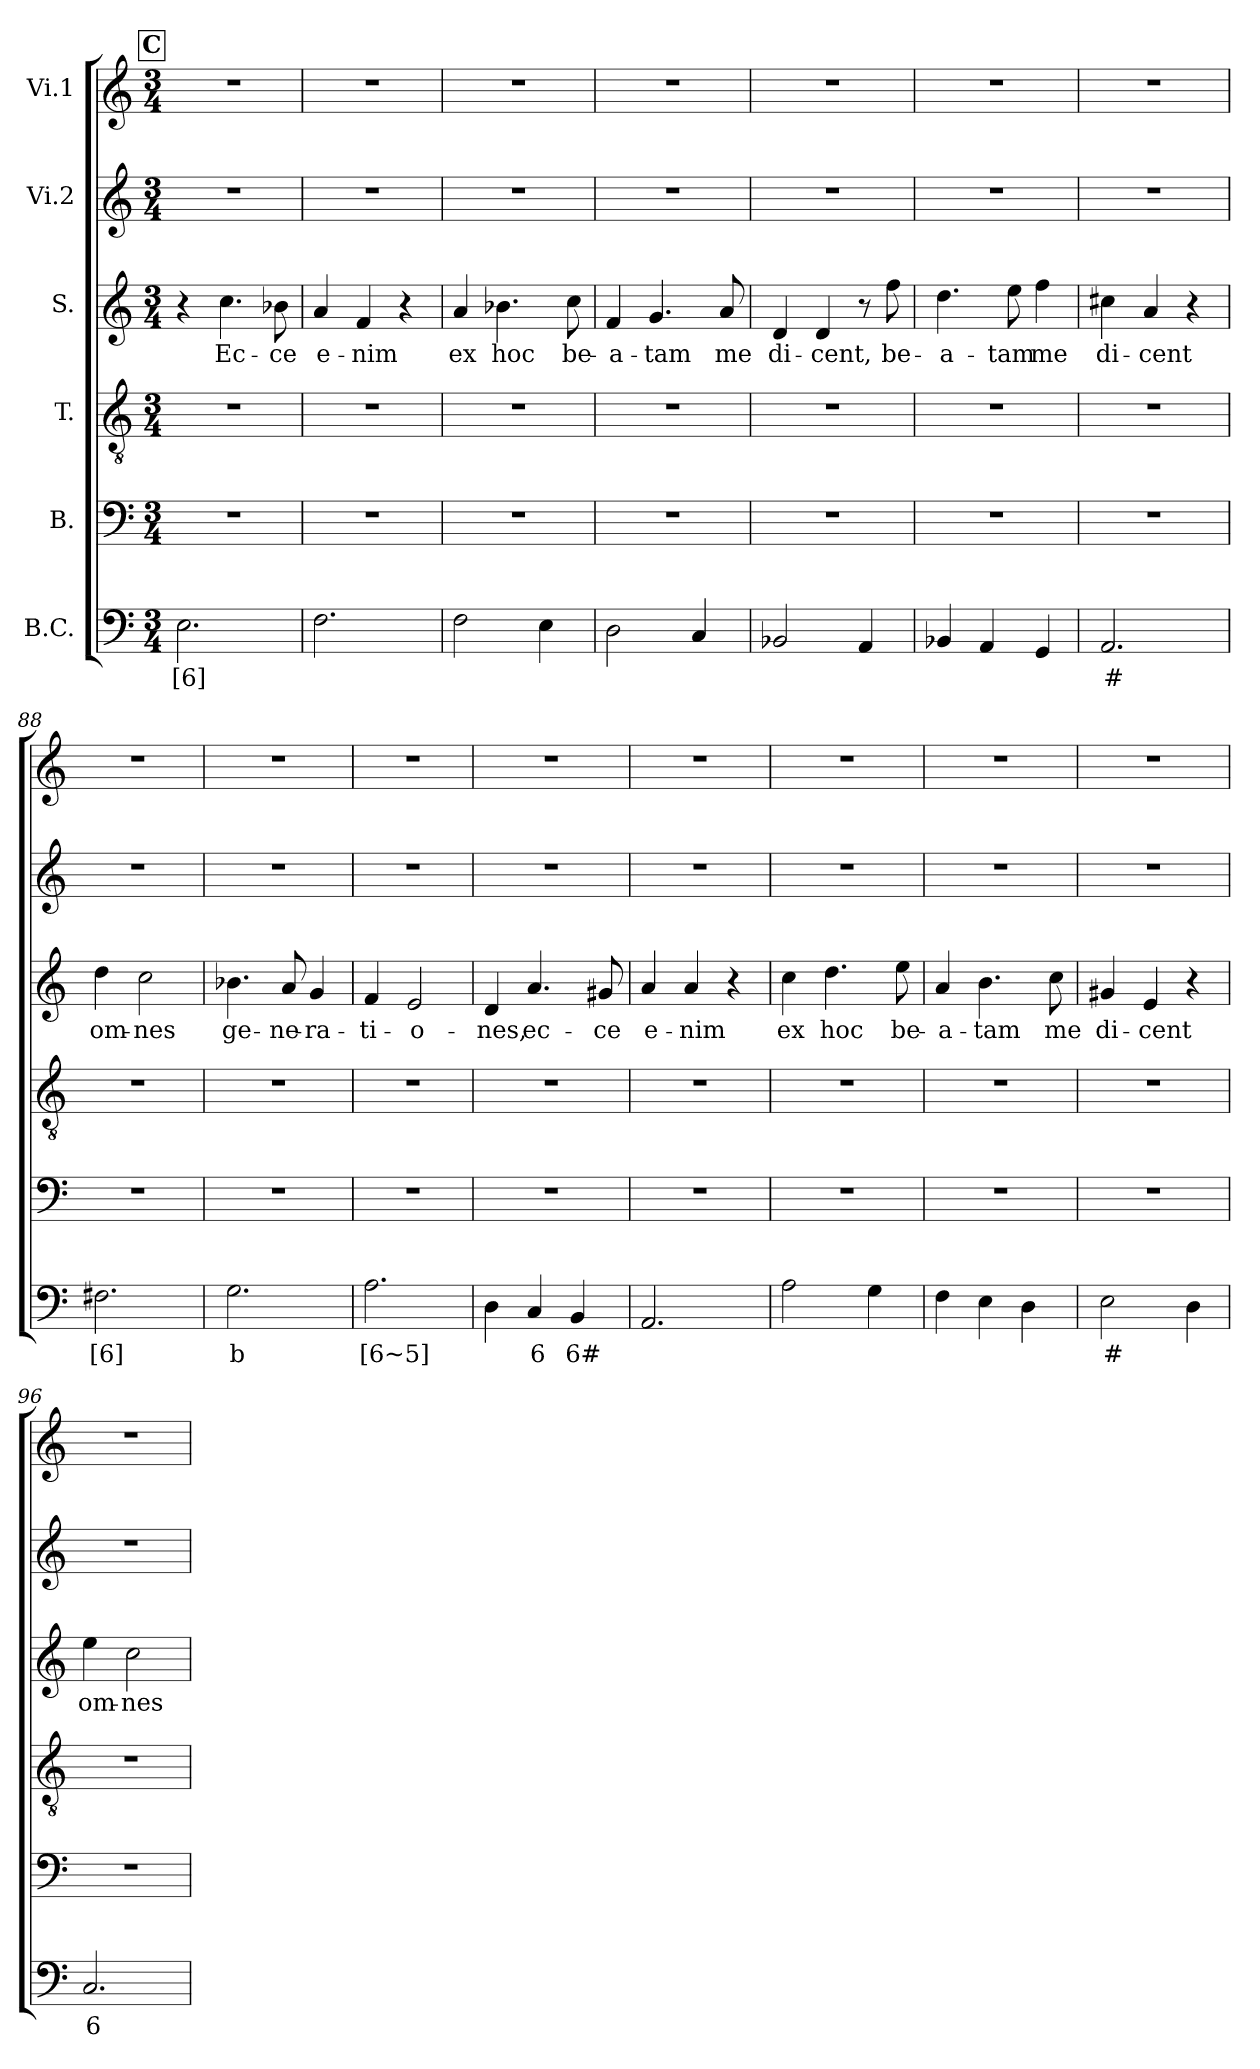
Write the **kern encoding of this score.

**kern	**text	**kern	**kern	**kern	**text	**kern	**kern
*part6	*part6	*part5	*part4	*part3	*part3	*part2	*part1
*staff6	*staff6	*staff5	*staff4	*staff3	*staff3	*staff2	*staff1
*I"B.C.	*	*I"B.	*I"T.	*I"S.	*	*I"Vi.2	*I"Vi.1
!!LO:LB:g=z
*clefF4	*	*clefF4	*clefGv2	*clefG2	*	*clefG2	*clefG2
*k[]	*	*k[]	*k[]	*k[]	*	*k[]	*k[]
*C:	*	*C:	*C:	*C:	*	*C:	*C:
*M3/4	*	*M3/4	*M3/4	*M3/4	*	*M3/4	*M3/4
!!LO:REH:place=s1:a:B:fs=17:t=C
=81	=81	=81	=81	=81	=81	=81	=81
!	!LO:LY:b	!	!	!	!	!	!
2.E\	[6]	2.r	2.r	4r	.	2.r	2.r
!	!	!	!	!	!LO:LY:b	!	!
.	.	.	.	4.cc\	Ec-	.	.
!	!	!	!	!	!LO:LY:b	!	!
.	.	.	.	8b-X\	-ce	.	.
=82	=82	=82	=82	=82	=82	=82	=82
!	!	!	!	!	!LO:LY:b	!	!
2.F\	.	2.r	2.r	4a/	e-	2.r	2.r
!	!	!	!	!	!LO:LY:b	!	!
.	.	.	.	4f/	-nim	.	.
.	.	.	.	4r	.	.	.
=83	=83	=83	=83	=83	=83	=83	=83
!	!	!	!	!	!LO:LY:b	!	!
2F\	.	2.r	2.r	4a/	ex	2.r	2.r
!	!	!	!	!	!LO:LY:b	!	!
.	.	.	.	4.b-X\	hoc	.	.
4E\	.	.	.	.	.	.	.
!	!	!	!	!	!LO:LY:b	!	!
.	.	.	.	8cc\	be-	.	.
=84	=84	=84	=84	=84	=84	=84	=84
!	!	!	!	!	!LO:LY:b	!	!
2D\	.	2.r	2.r	4f/	-a-	2.r	2.r
!	!	!	!	!	!LO:LY:b	!	!
.	.	.	.	4.g/	-tam	.	.
4C/	.	.	.	.	.	.	.
!	!	!	!	!	!LO:LY:b	!	!
.	.	.	.	8a/	me	.	.
=85	=85	=85	=85	=85	=85	=85	=85
!	!	!	!	!	!LO:LY:b	!	!
2BB-X/	.	2.r	2.r	4d/	di-	2.r	2.r
!	!	!	!	!	!LO:LY:b	!	!
.	.	.	.	4d/	-cent,	.	.
4AA/	.	.	.	8r	.	.	.
!	!	!	!	!	!LO:LY:b	!	!
.	.	.	.	8ff\	be-	.	.
=86	=86	=86	=86	=86	=86	=86	=86
!	!	!	!	!	!LO:LY:b	!	!
4BB-X/	.	2.r	2.r	4.dd\	-a-	2.r	2.r
4AA/	.	.	.	.	.	.	.
!	!	!	!	!	!LO:LY:b	!	!
.	.	.	.	8ee\	-tam	.	.
!	!	!	!	!	!LO:LY:b	!	!
4GG/	.	.	.	4ff\	me	.	.
=87	=87	=87	=87	=87	=87	=87	=87
!	!LO:LY:b	!	!	!	!LO:LY:b	!	!
2.AA/	#	2.r	2.r	4cc#X\	di-	2.r	2.r
!	!	!	!	!	!LO:LY:b	!	!
.	.	.	.	4a/	-cent	.	.
.	.	.	.	4r	.	.	.
!!LO:PB:g=z
=88	=88	=88	=88	=88	=88	=88	=88
!	!LO:LY:b	!	!	!	!LO:LY:b	!	!
2.F#X\	[6]	2.r	2.r	4dd\	om-	2.r	2.r
!	!	!	!	!	!LO:LY:b	!	!
.	.	.	.	2cc\	-nes	.	.
=89	=89	=89	=89	=89	=89	=89	=89
!	!LO:LY:b	!	!	!	!LO:LY:b	!	!
2.G\	b	2.r	2.r	4.b-X\	ge-	2.r	2.r
!	!	!	!	!	!LO:LY:b	!	!
.	.	.	.	8a/	-ne-	.	.
!	!	!	!	!	!LO:LY:b	!	!
.	.	.	.	4g/	-ra-	.	.
=90	=90	=90	=90	=90	=90	=90	=90
!	!LO:LY:b	!	!	!	!LO:LY:b	!	!
2.A\	[6~5]	2.r	2.r	4f/	-ti-	2.r	2.r
!	!	!	!	!	!LO:LY:b	!	!
.	.	.	.	2e/	-o-	.	.
=91	=91	=91	=91	=91	=91	=91	=91
!	!	!	!	!	!LO:LY:b	!	!
4D\	.	2.r	2.r	4d/	-nes,	2.r	2.r
!	!LO:LY:b	!	!	!	!LO:LY:b	!	!
4C/	6	.	.	4.a/	ec-	.	.
!	!LO:LY:b	!	!	!	!	!	!
4BB/	6#	.	.	.	.	.	.
!	!	!	!	!	!LO:LY:b	!	!
.	.	.	.	8g#X/	-ce	.	.
=92	=92	=92	=92	=92	=92	=92	=92
!	!	!	!	!	!LO:LY:b	!	!
2.AA/	.	2.r	2.r	4a/	e-	2.r	2.r
!	!	!	!	!	!LO:LY:b	!	!
.	.	.	.	4a/	-nim	.	.
.	.	.	.	4r	.	.	.
=93	=93	=93	=93	=93	=93	=93	=93
!	!	!	!	!	!LO:LY:b	!	!
2A\	.	2.r	2.r	4cc\	ex	2.r	2.r
!	!	!	!	!	!LO:LY:b	!	!
.	.	.	.	4.dd\	hoc	.	.
4G\	.	.	.	.	.	.	.
!	!	!	!	!	!LO:LY:b	!	!
.	.	.	.	8ee\	be-	.	.
=94	=94	=94	=94	=94	=94	=94	=94
!	!	!	!	!	!LO:LY:b	!	!
4F\	.	2.r	2.r	4a/	-a-	2.r	2.r
!	!	!	!	!	!LO:LY:b	!	!
4E\	.	.	.	4.b\	-tam	.	.
4D\	.	.	.	.	.	.	.
!	!	!	!	!	!LO:LY:b	!	!
.	.	.	.	8cc\	me	.	.
=95	=95	=95	=95	=95	=95	=95	=95
!	!LO:LY:b	!	!	!	!LO:LY:b	!	!
2E\	#	2.r	2.r	4g#X/	di-	2.r	2.r
!	!	!	!	!	!LO:LY:b	!	!
.	.	.	.	4e/	-cent	.	.
4D\	.	.	.	4r	.	.	.
!!LO:LB:g=z
=96	=96	=96	=96	=96	=96	=96	=96
!	!LO:LY:b	!	!	!	!LO:LY:b	!	!
2.C/	6	2.r	2.r	4ee\	om-	2.r	2.r
!	!	!	!	!	!LO:LY:b	!	!
.	.	.	.	2cc\	-nes	.	.
=	=	=	=	=	=	=	=
*-	*-	*-	*-	*-	*-	*-	*-
